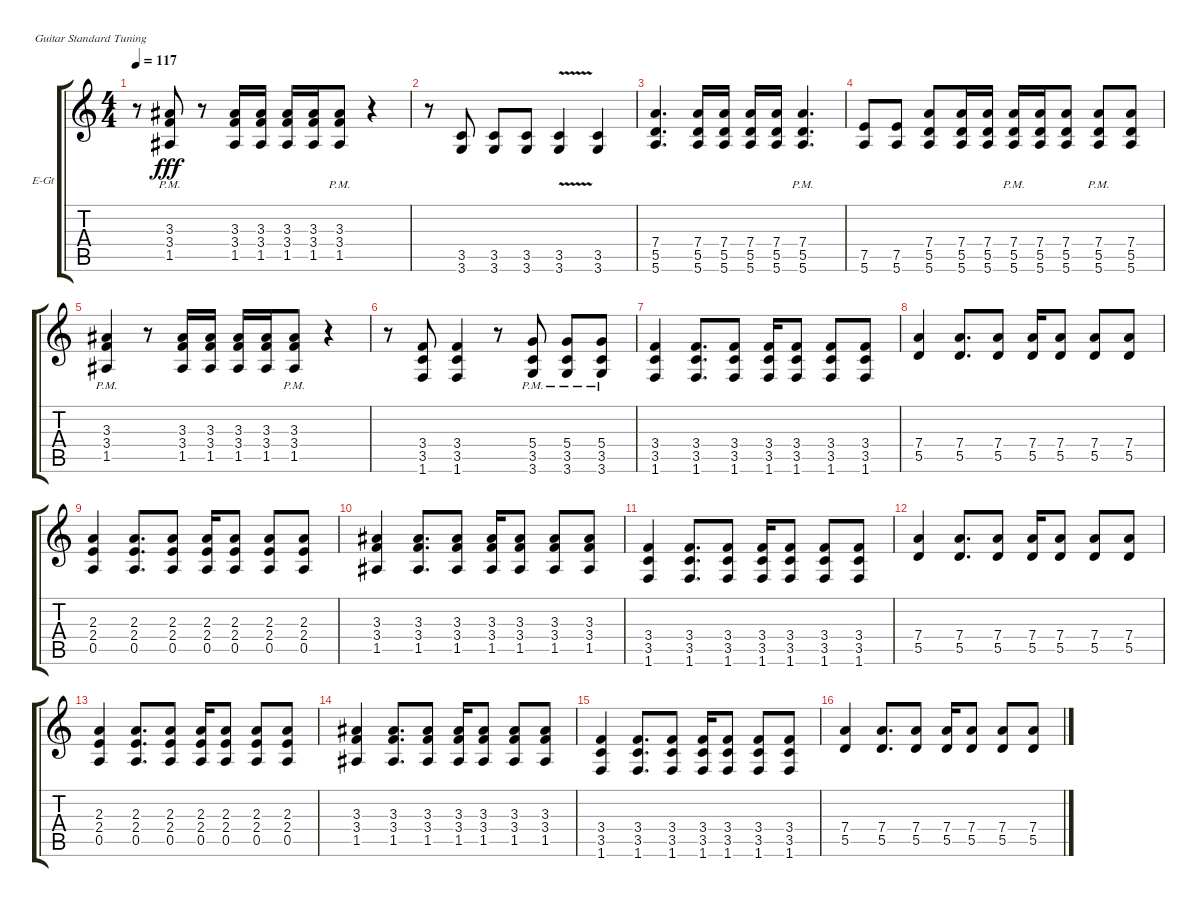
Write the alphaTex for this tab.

\defaultSystemsLayout 4
\bracketExtendMode groupsimilarinstruments
\firstSystemTrackNameOrientation horizontal
\otherSystemsTrackNameOrientation horizontal
\track ("alex" "E-Gt") {instrument distortionguitar}
\staff {score tabs}
\tuning (E4 B3 G3 D3 A2 E2)
\ts (4 4)
\tempo 117
\clef g2
\scale
0.333333
\ks c
r.8{dy fff} (3.3{pm} 3.4{pm} 1.5{pm}).8 r.8 (3.3 3.4 1.5).16 (3.3 3.4 1.5).16 (3.3 3.4 1.5).16 (3.3 3.4 1.5).16 (3.3{pm} 3.4{pm} 1.5{pm}).8 r.4 |
\scale
0.333333 r.8 (3.5 3.6).8 (3.5 3.6).8 (3.5 3.6).8 (3.5{v} 3.6).4 (3.5 3.6).4 |
\scale
0.333333 (7.4 5.5 5.6).4{d} (5.5 5.6 7.4).16 (5.5 7.4 5.6).16 (7.4 5.5 5.6).16 (7.4 5.5 5.6).16 (7.4{pm} 5.5{pm} 5.6).4{d} |
\scale
0.333333 (7.5 5.6).8 (7.5 5.6).8 (7.4 5.5 5.6).8 (7.4 5.5 5.6).16 (7.4 5.5 5.6).16 (7.4{pm} 5.5{pm} 5.6).16 (7.4 5.5 5.6).16 (7.4 5.5 5.6).8 (7.4{pm} 5.5{pm} 5.6).8 (7.4 5.5 5.6).8 |
\scale
0.333333 (3.3{pm} 3.4{pm} 1.5{pm}).4 r.8 (3.3 3.4 1.5).16 (3.3 3.4 1.5).16 (3.3 3.4 1.5).16 (3.3 3.4 1.5).16 (3.3{pm} 3.4{pm} 1.5{pm}).8 r.4 |
\scale
0.333333 r.8 (3.4 3.5 1.6).8 (3.4 3.5 1.6).4 r.8 (5.4{pm} 3.5{pm} 3.6{pm}).8 (5.4{pm} 3.5{pm} 3.6{pm}).8 (5.4{pm} 3.5{pm} 3.6{pm}).8 |
\scale
0.333333 (3.4 3.5 1.6).4 (3.4 3.5 1.6).8{d} (3.4 3.5 1.6).8 (3.4 3.5 1.6).16 (3.4 3.5 1.6).8 (3.4 3.5 1.6).8 (3.4 3.5 1.6).8 |
\scale
0.333333 (5.5 7.4).4 (5.5 7.4).8{d} (5.5 7.4).8 (5.5 7.4).16 (5.5 7.4).8 (5.5 7.4).8 (5.5 7.4).8 |
\scale
0.333333 (2.3 2.4 0.5).4 (2.3 2.4 0.5).8{d} (2.3 2.4 0.5).8 (2.3 2.4 0.5).16 (2.3 2.4 0.5).8 (2.3 2.4 0.5).8 (2.3 2.4 0.5).8 |
\scale
0.333333 (3.3 3.4 1.5).4 (3.3 3.4 1.5).8{d} (3.3 3.4 1.5).8 (3.3 3.4 1.5).16 (3.3 3.4 1.5).8 (3.3 3.4 1.5).8 (3.3 3.4 1.5).8 |
\scale
0.333333 (3.4 3.5 1.6).4 (3.4 3.5 1.6).8{d} (3.4 3.5 1.6).8 (3.4 3.5 1.6).16 (3.4 3.5 1.6).8 (3.4 3.5 1.6).8 (3.4 3.5 1.6).8 |
\scale
0.333333 (5.5 7.4).4 (5.5 7.4).8{d} (5.5 7.4).8 (5.5 7.4).16 (5.5 7.4).8 (5.5 7.4).8 (5.5 7.4).8 |
\scale
0.333333 (2.3 2.4 0.5).4 (2.3 2.4 0.5).8{d} (2.3 2.4 0.5).8 (2.3 2.4 0.5).16 (2.3 2.4 0.5).8 (2.3 2.4 0.5).8 (2.3 2.4 0.5).8 |
\scale
0.333333 (3.3 3.4 1.5).4 (3.3 3.4 1.5).8{d} (3.3 3.4 1.5).8 (3.3 3.4 1.5).16 (3.3 3.4 1.5).8 (3.3 3.4 1.5).8 (3.3 3.4 1.5).8 |
\scale
0.333333 (3.4 3.5 1.6).4 (3.4 3.5 1.6).8{d} (3.4 3.5 1.6).8 (3.4 3.5 1.6).16 (3.4 3.5 1.6).8 (3.4 3.5 1.6).8 (3.4 3.5 1.6).8 |
\scale
0.333333 (5.5 7.4).4 (5.5 7.4).8{d} (5.5 7.4).8 (5.5 7.4).16 (5.5 7.4).8 (5.5 7.4).8 (5.5 7.4).8
